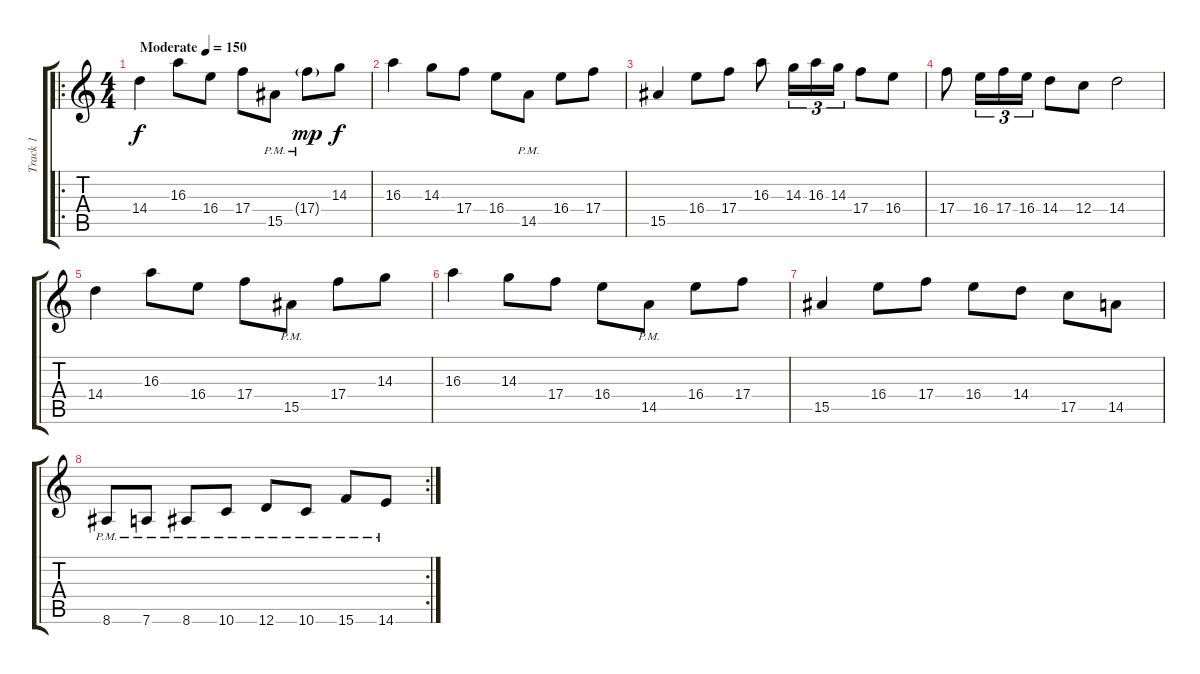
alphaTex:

\track ("Track 1" "Track 1") {instrument distortionguitar}
\staff {score tabs}
\tuning (D4 A3 F3 C3 G2 D2) {hide}
\ro
\ts (4 4)
\tempo (150 "Moderate")
\clef g2
\ks c
14.4.4{dy f instrument distortionguitar} 16.3.8 16.4.8 17.4.8 15.5{pm}.8 17.4{g pm}.8{dy mp} 14.3.8{dy f} |
16.3.4 14.3.8 17.4.8 16.4.8 14.5{pm}.8 16.4.8 17.4.8 |
15.5.4 16.4.8 17.4.8 16.3.8 14.3.16{tu (3 2)} 16.3.16{tu (3 2)} 14.3.16{tu (3 2)} 17.4.8 16.4.8 |
17.4.8 16.4.16{tu (3 2)} 17.4.16{tu (3 2)} 16.4.16{tu (3 2)} 14.4.8 12.4.8 14.4.2 |
14.4.4 16.3.8 16.4.8 17.4.8 15.5{pm}.8 17.4.8 14.3.8 |
16.3.4 14.3.8 17.4.8 16.4.8 14.5{pm}.8 16.4.8 17.4.8 |
15.5.4 16.4.8 17.4.8 16.4.8 14.4.8 17.5.8 14.5.8 |
\rc 2
8.6{pm}.8 7.6{pm}.8 8.6{pm}.8 10.6{pm}.8 12.6{pm}.8 10.6{pm}.8 15.6{pm}.8 14.6{pm}.8
